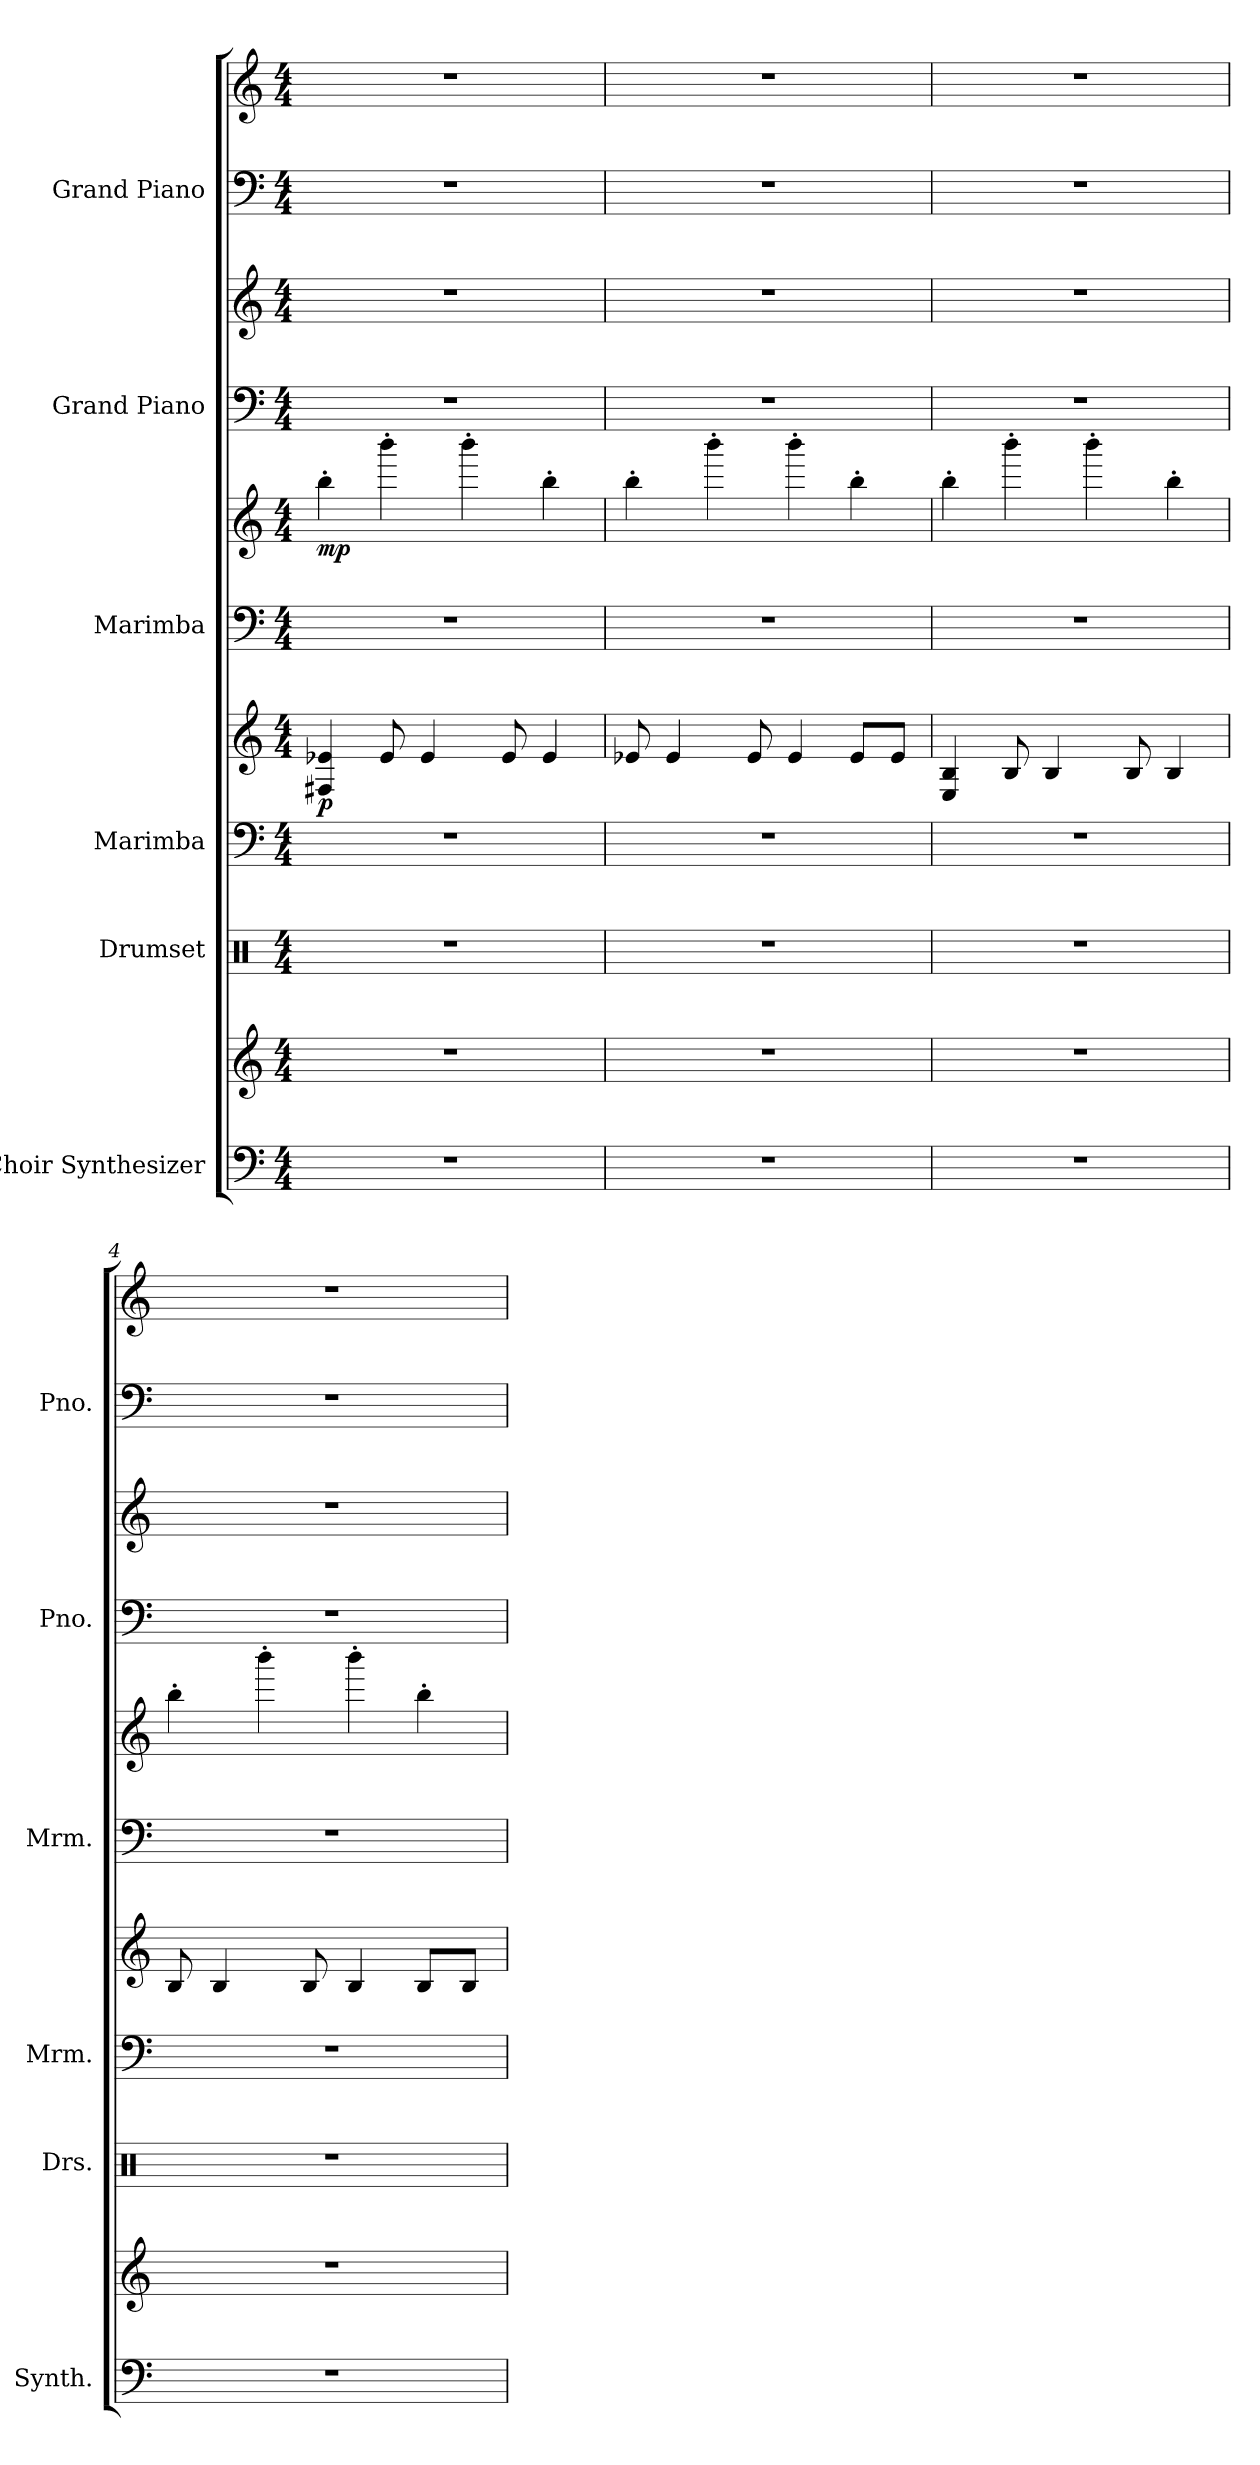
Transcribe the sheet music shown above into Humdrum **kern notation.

**kern	**kern	**kern	**kern	**kern	**dynam	**kern	**kern	**dynam	**kern	**kern	**kern	**kern
*part6	*part6	*part5	*part4	*part4	*part4	*part3	*part3	*part3	*part2	*part2	*part1	*part1
*staff11	*staff10	*staff9	*staff8	*staff7	*staff7/8	*staff6	*staff5	*staff5/6	*staff4	*staff3	*staff2	*staff1
*I"Choir Synthesizer	*	*I"Drumset	*I"Marimba	*	*	*I"Marimba	*	*	*I"Grand Piano	*	*I"Grand Piano	*
*I'Synth.	*	*I'Drs.	*I'Mrm.	*	*	*I'Mrm.	*	*	*I'Pno.	*	*I'Pno.	*
*clefF4	*clefG2	*clefX	*clefF4	*clefG2	*	*clefF4	*clefG2	*	*clefF4	*clefG2	*clefF4	*clefG2
*k[]	*k[]	*k[]	*k[]	*k[]	*	*k[]	*k[]	*	*k[]	*k[]	*k[]	*k[]
*M4/4	*M4/4	*M4/4	*M4/4	*M4/4	*	*M4/4	*M4/4	*	*M4/4	*M4/4	*M4/4	*M4/4
*MM120	*MM120	*MM120	*MM120	*MM120	*	*MM120	*MM120	*	*MM120	*MM120	*MM120	*MM120
=1	=1	=1	=1	=1	=1	=1	=1	=1	=1	=1	=1	=1
!	!	!	!	!	!LO:DY:b	!	!	!LO:DY:b	!	!	!	!
1r	1r	1r	1r	4F#X/ 4e-X/	p	1r	4bb'\	mp	1r	1r	1r	1r
.	.	.	.	8e-/	.	.	4bbb'\	.	.	.	.	.
.	.	.	.	4e-/	.	.	.	.	.	.	.	.
.	.	.	.	.	.	.	4bbb'\	.	.	.	.	.
.	.	.	.	8e-/	.	.	.	.	.	.	.	.
.	.	.	.	4e-/	.	.	4bb'\	.	.	.	.	.
=2	=2	=2	=2	=2	=2	=2	=2	=2	=2	=2	=2	=2
1r	1r	1r	1r	8e-X/	.	1r	4bb'\	.	1r	1r	1r	1r
.	.	.	.	4e-/	.	.	.	.	.	.	.	.
.	.	.	.	.	.	.	4bbb'\	.	.	.	.	.
.	.	.	.	8e-/	.	.	.	.	.	.	.	.
.	.	.	.	4e-/	.	.	4bbb'\	.	.	.	.	.
.	.	.	.	8e-/L	.	.	4bb'\	.	.	.	.	.
.	.	.	.	8e-/J	.	.	.	.	.	.	.	.
=3	=3	=3	=3	=3	=3	=3	=3	=3	=3	=3	=3	=3
1r	1r	1r	1r	4E/ 4B/	.	1r	4bb'\	.	1r	1r	1r	1r
.	.	.	.	8B/	.	.	4bbb'\	.	.	.	.	.
.	.	.	.	4B/	.	.	.	.	.	.	.	.
.	.	.	.	.	.	.	4bbb'\	.	.	.	.	.
.	.	.	.	8B/	.	.	.	.	.	.	.	.
.	.	.	.	4B/	.	.	4bb'\	.	.	.	.	.
=4	=4	=4	=4	=4	=4	=4	=4	=4	=4	=4	=4	=4
1r	1r	1r	1r	8B/	.	1r	4bb'\	.	1r	1r	1r	1r
.	.	.	.	4B/	.	.	.	.	.	.	.	.
.	.	.	.	.	.	.	4bbb'\	.	.	.	.	.
.	.	.	.	8B/	.	.	.	.	.	.	.	.
.	.	.	.	4B/	.	.	4bbb'\	.	.	.	.	.
.	.	.	.	8B/L	.	.	4bb'\	.	.	.	.	.
.	.	.	.	8B/J	.	.	.	.	.	.	.	.
=	=	=	=	=	=	=	=	=	=	=	=	=
*-	*-	*-	*-	*-	*-	*-	*-	*-	*-	*-	*-	*-
